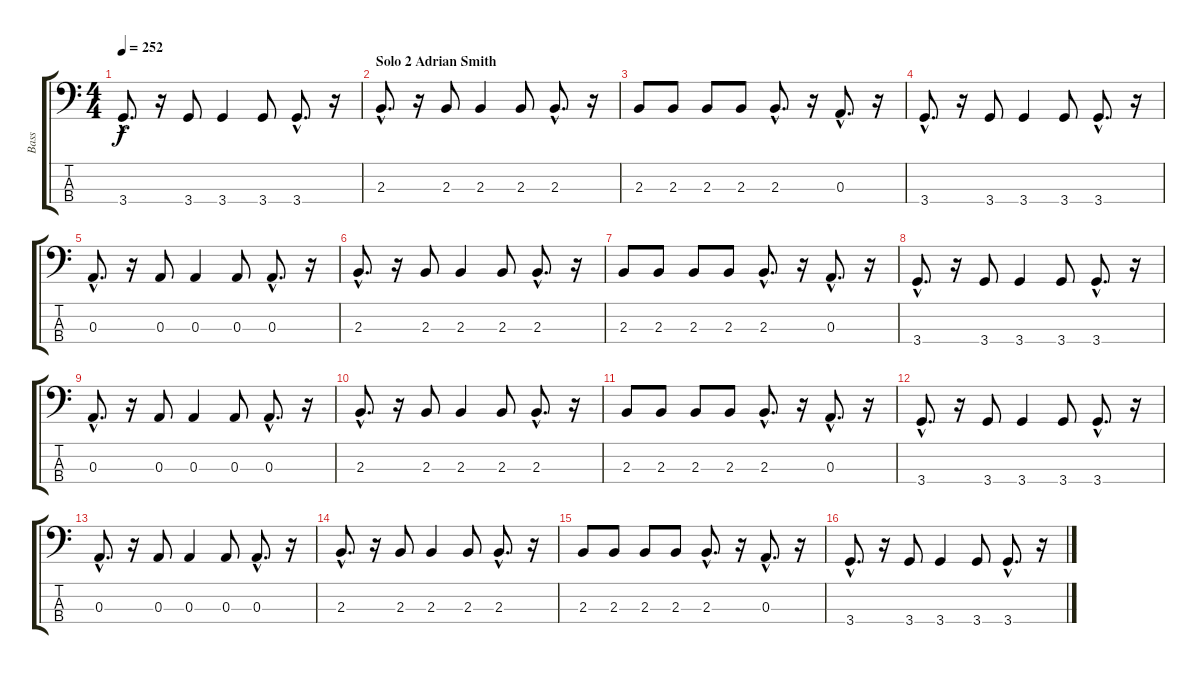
\track ("Bass" "Bass") {instrument electricbassfinger}
\staff {score tabs}
\tuning (G2 D2 A1 E1) {hide}
\ts (4 4)
\tempo 252
\clef f4
\ks c
3.4{hac}.8{d dy f} r.16 3.4.8 3.4.4 3.4.8 3.4{hac}.8{d} r.16 |
\section ("" "Solo 2 Adrian Smith")
2.3{hac}.8{d} r.16 2.3.8 2.3.4 2.3.8 2.3{hac}.8{d} r.16 |
2.3.8 2.3.8 2.3.8 2.3.8 2.3{hac}.8{d} r.16 0.3{hac}.8{d} r.16 |
3.4{hac}.8{d} r.16 3.4.8 3.4.4 3.4.8 3.4{hac}.8{d} r.16 |
0.3{hac}.8{d} r.16 0.3.8 0.3.4 0.3.8 0.3{hac}.8{d} r.16 |
2.3{hac}.8{d} r.16 2.3.8 2.3.4 2.3.8 2.3{hac}.8{d} r.16 |
2.3.8 2.3.8 2.3.8 2.3.8 2.3{hac}.8{d} r.16 0.3{hac}.8{d} r.16 |
3.4{hac}.8{d} r.16 3.4.8 3.4.4 3.4.8 3.4{hac}.8{d} r.16 |
0.3{hac}.8{d} r.16 0.3.8 0.3.4 0.3.8 0.3{hac}.8{d} r.16 |
2.3{hac}.8{d} r.16 2.3.8 2.3.4 2.3.8 2.3{hac}.8{d} r.16 |
2.3.8 2.3.8 2.3.8 2.3.8 2.3{hac}.8{d} r.16 0.3{hac}.8{d} r.16 |
3.4{hac}.8{d} r.16 3.4.8 3.4.4 3.4.8 3.4{hac}.8{d} r.16 |
0.3{hac}.8{d} r.16 0.3.8 0.3.4 0.3.8 0.3{hac}.8{d} r.16 |
2.3{hac}.8{d} r.16 2.3.8 2.3.4 2.3.8 2.3{hac}.8{d} r.16 |
2.3.8 2.3.8 2.3.8 2.3.8 2.3{hac}.8{d} r.16 0.3{hac}.8{d} r.16 |
3.4{hac}.8{d} r.16 3.4.8 3.4.4 3.4.8 3.4{hac}.8{d} r.16
